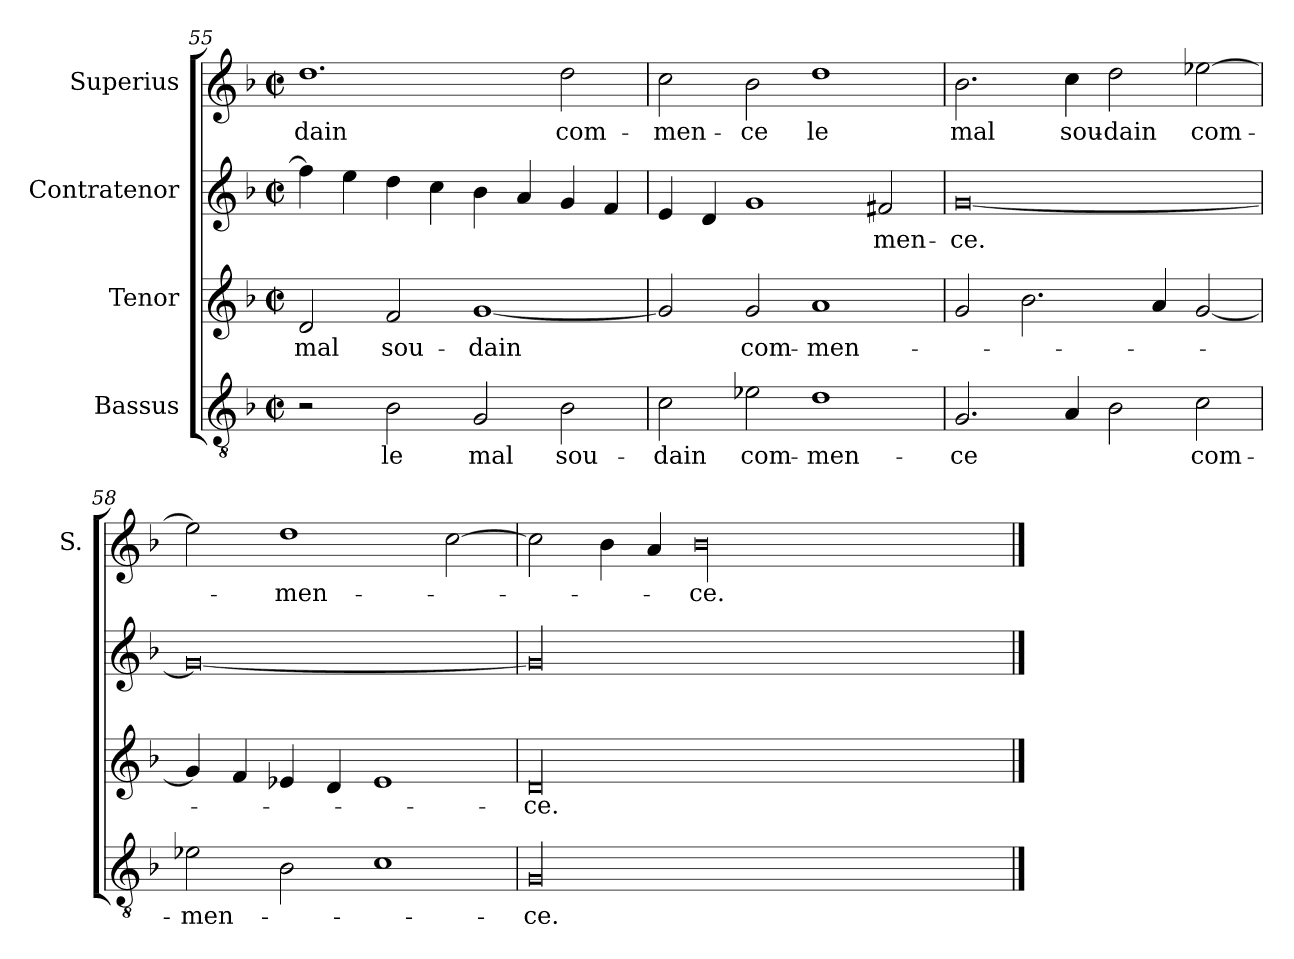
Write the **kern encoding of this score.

**kern	**text	**kern	**text	**kern	**text	**kern	**text
*part4	*part4	*part3	*part3	*part2	*part2	*part1	*part1
*staff4	*staff4	*staff3	*staff3	*staff2	*staff2	*staff1	*staff1
*I"Bassus	*	*I"Tenor	*	*I"Contratenor	*	*I"Superius	*
*	*	*	*	*	*	*I'S.	*
!!LO:LB:g=z
*clefGv2	*	*clefG2	*	*clefG2	*	*clefG2	*
*k[b-]	*	*k[b-]	*	*k[b-]	*	*k[b-]	*
*F:	*	*F:	*	*F:	*	*F:	*
*M2/2	*	*M2/2	*	*M2/2	*	*M2/2	*
*met(c|)	*	*met(c|)	*	*met(c|)	*	*met(c|)	*
=55	=55	=55	=55	=55	=55	=55	=55
2r	.	2d/	mal	4ff\]	.	1.dd\	-dain
.	.	.	.	4ee\	.	.	.
2B-\	le	2f/	sou-	4dd\	.	.	.
.	.	.	.	4cc\	.	.	.
2G/	mal	[1g/	-dain	4b-\	.	.	.
.	.	.	.	4a/	.	.	.
2B-\	sou-	.	.	4g/	.	2dd\	com-
.	.	.	.	4f/	.	.	.
=56	=56	=56	=56	=56	=56	=56	=56
2c\	-dain	2g/]	.	4e/	.	2cc\	-men-
.	.	.	.	4d/	.	.	.
2e-X\	com-	2g/	com-	1g/	.	2b-\	-ce
1d\	-men-	1a/	-men-	.	.	1dd\	le
.	.	.	.	2f#X/	-men-	.	.
=57	=57	=57	=57	=57	=57	=57	=57
2.G/	-ce	2g/	.	[0g/	-ce.	2.b-\	mal
.	.	2.b-\	.	.	.	.	.
4A/	.	.	.	.	.	4cc\	sou-
2B-\	.	.	.	.	.	2dd\	-dain
.	.	4a/	.	.	.	.	.
2c\	com-	[2g/	.	.	.	[2ee-X\	com-
=58	=58	=58	=58	=58	=58	=58	=58
2e-X\	-men-	4g/]	.	0g/_	.	2ee-\]	.
.	.	4f/	.	.	.	.	.
2B-\	.	4e-X/	.	.	.	1dd\	-men-
.	.	4d/	.	.	.	.	.
1c\	.	1e-/	.	.	.	.	.
.	.	.	.	.	.	[2cc\	.
=59	=59	=59	=59	=59	=59	=59	=59
00G/	-ce.	00d/	-ce.	00g/]	.	2cc\]	.
.	.	.	.	.	.	4b-\	.
.	.	.	.	.	.	4a/	.
.	.	.	.	.	.	00b-\	-ce.
1G/yy	.	1d/yy	.	1g/yy	.	.	.
==	==	==	==	==	==	==	==
*-	*-	*-	*-	*-	*-	*-	*-
